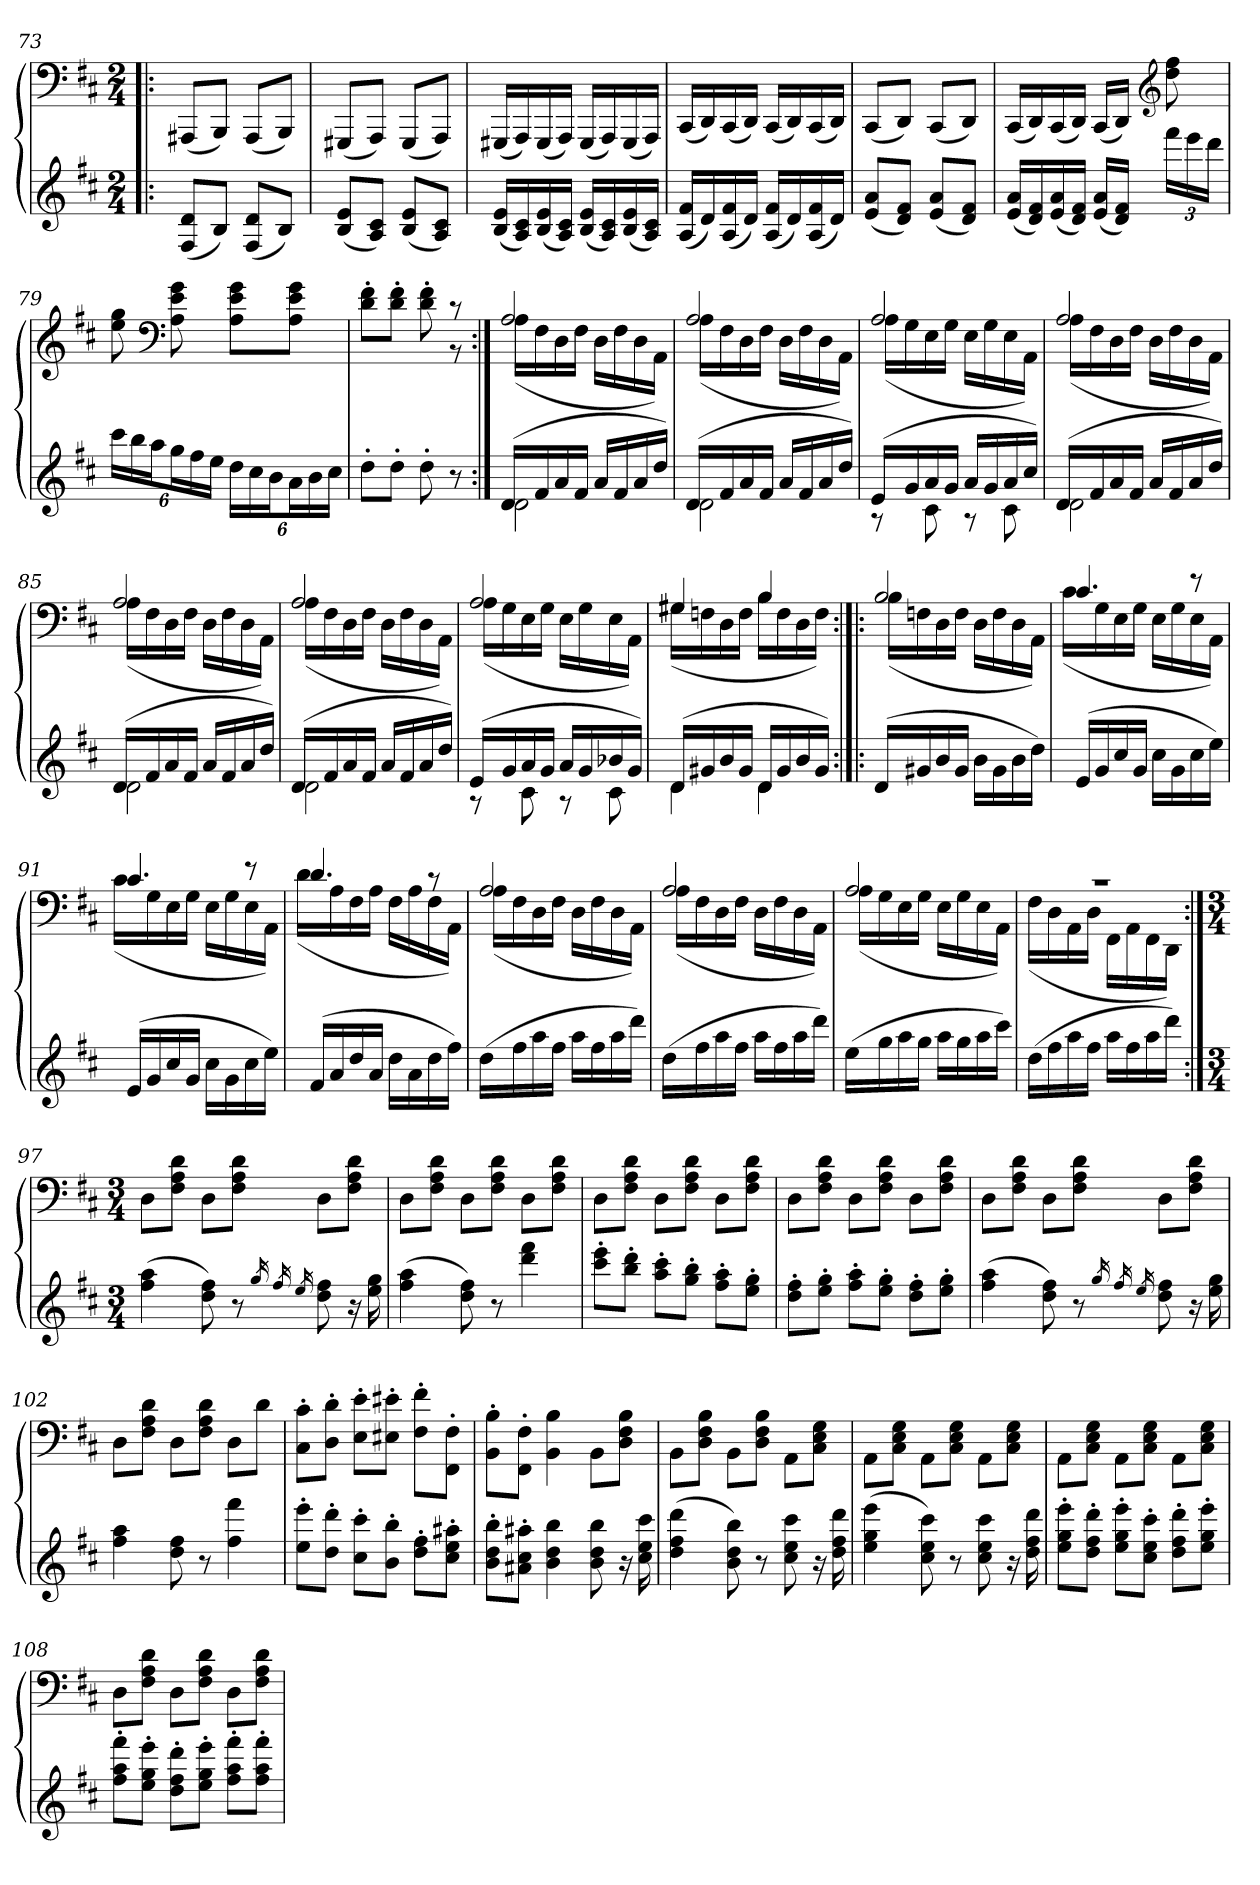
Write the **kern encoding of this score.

**kern	**kern
*part1	*part1
*staff2	*staff1
*clefG2	*clefF4
*k[f#c#]	*k[f#c#]
*M2/4	*M2/4
=73!|:	=73!|:
(8F# 8dL	(8AAA#XL
8BJ)	8BBBJ)
(8F# 8dL	(8AAA#L
8BJ)	8BBBJ)
=74	=74
(8B 8eL	(8GGG#XL
8A 8c#J)	8AAAJ)
(8B 8eL	(8GGG#L
8A 8c#J)	8AAAJ)
=75	=75
(16B 16eLL	(16GGG#XLL
16A 16c#)	16AAA)
(16B 16e	(16GGG#
16A 16c#JJ)	16AAAJJ)
(16B 16eLL	(16GGG#LL
16A 16c#)	16AAA)
(16B 16e	(16GGG#
16A 16c#JJ)	16AAAJJ)
=76	=76
(16A 16f#LL	(16CC#LL
16d)	16DD)
(16A 16f#	(16CC#
16dJJ)	16DDJJ)
(16A 16f#LL	(16CC#LL
16d)	16DD)
(16A 16f#	(16CC#
16dJJ)	16DDJJ)
=77	=77
(8e 8aL	(8CC#L
8d 8f#J)	8DDJ)
(8e 8aL	(8CC#L
8d 8f#J)	8DDJ)
=78	=78
(16e 16aLL	(16CC#LL
16d 16f#)	16DD)
(16e 16a	(16CC#
16d 16f#JJ)	16DDJJ)
(16e 16aLL	(16CC#LL
16d 16f#JJ)	16DDJJ)
*	*clefG2
24fff#LL	8dd 8ff#
24eee	.
24dddJJ	.
=79	=79
24ccc#LL	8ee 8gg
24bb	.
24aaJ	.
*	*clefF4
24ggL	8A 8e 8g
24ff#	.
24eeJJ	.
24ddLL	8A 8e 8gL
24cc#	.
24bJ	.
24aL	8A 8e 8gJ
24b	.
24cc#JJ	.
=80	=80
*	*^
8dd'L	8d' 8f#'L	4.ryy
8dd'J	8d' 8f#'J	.
8dd'	8d' 8f#'	.
8r	8r	8r
=81:|!	=81:|!	=81:|!
*^	*	*
(16dLL	2d	2A	(16ALL
16f#	.	.	16F#
16a	.	.	16D
16f#JJ	.	.	16F#JJ
16aLL	.	.	16DLL
16f#	.	.	16F#
16a	.	.	16D
16ddJJ)	.	.	16AAJJ)
=82	=82	=82	=82
(16dLL	2d	2A	(16ALL
16f#	.	.	16F#
16a	.	.	16D
16f#JJ	.	.	16F#JJ
16aLL	.	.	16DLL
16f#	.	.	16F#
16a	.	.	16D
16ddJJ)	.	.	16AAJJ)
=83	=83	=83	=83
(16eLL	8r	2A	(16ALL
16g	.	.	16G
16a	8c#	.	16E
16gJJ	.	.	16GJJ
16aLL	8r	.	16ELL
16g	.	.	16G
16a	8c#	.	16E
16cc#JJ)	.	.	16AAJJ)
=84	=84	=84	=84
(16dLL	2d	2A	(16ALL
16f#	.	.	16F#
16a	.	.	16D
16f#JJ	.	.	16F#JJ
16aLL	.	.	16DLL
16f#	.	.	16F#
16a	.	.	16D
16ddJJ)	.	.	16AAJJ)
=85	=85	=85	=85
(16dLL	2d	2A	(16ALL
16f#	.	.	16F#
16a	.	.	16D
16f#JJ	.	.	16F#JJ
16aLL	.	.	16DLL
16f#	.	.	16F#
16a	.	.	16D
16ddJJ)	.	.	16AAJJ)
=86	=86	=86	=86
(16dLL	2d	2A	(16ALL
16f#	.	.	16F#
16a	.	.	16D
16f#JJ	.	.	16F#JJ
16aLL	.	.	16DLL
16f#	.	.	16F#
16a	.	.	16D
16ddJJ)	.	.	16AAJJ)
=87	=87	=87	=87
(16eLL	8r	2A	(16ALL
16g	.	.	16G
16a	8c#	.	16E
16gJJ	.	.	16GJJ
16aLL	8r	.	16ELL
16g	.	.	16G
16b-X	8c#	.	16E
16gJJ)	.	.	16AAJJ)
=88	=88	=88	=88
(16dLL	4d	4G#X	(16G#XLL
16g#X	.	.	16Fn
16b	.	.	16D
16g#JJ	.	.	16FJJ
16dLL	4d	4B	16BLL
16g#	.	.	16F
16b	.	.	16D
16g#JJ)	.	.	16FJJ)
*v	*v	*	*
=89:|!|:	=89:|!|:	=89:|!|:
(16dLL	2B	(16BLL
16g#X	.	16Fn
16b	.	16D
16g#JJ	.	16FJJ
16bLL	.	16DLL
16g#	.	16F
16b	.	16D
16ddJJ)	.	16AAJJ)
=90	=90	=90
(16eLL	4.c#	(16c#LL
16g	.	16G
16cc#	.	16E
16gJJ	.	16GJJ
16cc#LL	.	16ELL
16g	.	16G
16cc#	8r	16E
16eeJJ)	.	16AAJJ)
=91	=91	=91
(16eLL	4.c#	(16c#LL
16g	.	16G
16cc#	.	16E
16gJJ	.	16GJJ
16cc#LL	.	16ELL
16g	.	16G
16cc#	8r	16E
16eeJJ)	.	16AAJJ)
=92	=92	=92
(16f#LL	4.d	(16dLL
16a	.	16A
16dd	.	16F#
16aJJ	.	16AJJ
16ddLL	.	16F#LL
16a	.	16A
16dd	8r	16F#
16ff#JJ)	.	16AAJJ)
=93	=93	=93
(16ddLL	2A	(16ALL
16ff#	.	16F#
16aa	.	16D
16ff#JJ	.	16F#JJ
16aaLL	.	16DLL
16ff#	.	16F#
16aa	.	16D
16dddJJ)	.	16AAJJ)
=94	=94	=94
(16ddLL	2A	(16ALL
16ff#	.	16F#
16aa	.	16D
16ff#JJ	.	16F#JJ
16aaLL	.	16DLL
16ff#	.	16F#
16aa	.	16D
16dddJJ)	.	16AAJJ)
=95	=95	=95
(16eeLL	2A	(16ALL
16gg	.	16G
16aa	.	16E
16ggJJ	.	16GJJ
16aaLL	.	16ELL
16gg	.	16G
16aa	.	16E
16ccc#JJ)	.	16AAJJ)
=96	=96	=96
(16ddLL	2r	(16F#LL
16ff#	.	16D
16aa	.	16AA
16ff#JJ	.	16DJJ
16aaLL	.	16FF#LL
16ff#	.	16AA
16aa	.	16FF#
16dddJJ)	.	16DDJJ)
*	*v	*v
=97:|!	=97:|!
*M3/4	*M3/4
(4ff# 4aa	8DL
.	8F# 8A 8dJ
8dd 8ff#)	8DL
8r	8F# 8A 8dJ
16qgg	.
16qff#	.
16qee	.
8dd 8ff#	8DL
16r	8F# 8A 8dJ
16ee 16gg	.
=98	=98
(4ff# 4aa	8DL
.	8F# 8A 8dJ
8dd 8ff#)	8DL
8r	8F# 8A 8dJ
4ddd 4fff#	8DL
.	8F# 8A 8dJ
=99	=99
8ccc#' 8eee'L	8DL
8bb' 8ddd'J	8F# 8A 8dJ
8aa' 8ccc#'L	8DL
8gg' 8bb'J	8F# 8A 8dJ
8ff#' 8aa'L	8DL
8ee' 8gg'J	8F# 8A 8dJ
=100	=100
8dd' 8ff#'L	8DL
8ee' 8gg'J	8F# 8A 8dJ
8ff#' 8aa'L	8DL
8ee' 8gg'J	8F# 8A 8dJ
8dd' 8ff#'L	8DL
8ee' 8gg'J	8F# 8A 8dJ
=101	=101
(4ff# 4aa	8DL
.	8F# 8A 8dJ
8dd 8ff#)	8DL
8r	8F# 8A 8dJ
16qgg	.
16qff#	.
16qee	.
8dd 8ff#	8DL
16r	8F# 8A 8dJ
16ee 16gg	.
=102	=102
4ff# 4aa	8DL
.	8F# 8A 8dJ
8dd 8ff#	8DL
8r	8F# 8A 8dJ
4ff# 4fff#	8DL
.	8dJ
=103	=103
8ee' 8eee'L	8C#' 8c#'L
8dd' 8ddd'J	8D' 8d'J
8cc#' 8ccc#'L	8E' 8e'L
8b' 8bb'J	8E#X' 8e#X'J
8dd' 8ff#'L	8F#' 8f#'L
8cc#' 8ee' 8aa#X'J	8FF#' 8F#'J
=104	=104
8b' 8dd' 8bb'L	8BB' 8B'L
8a#X' 8cc#' 8aa#X'J	8FF#' 8F#'J
4b 4dd 4bb	4BB 4B
8b 8dd 8bb	8BBL
16r	8D 8F# 8BJ
16cc# 16ee 16ccc#	.
=105	=105
(4dd 4ff# 4ddd	8BBL
.	8D 8F# 8BJ
8b 8dd 8bb)	8BBL
8r	8D 8F# 8BJ
8cc# 8ee 8ccc#	8AAL
16r	8C# 8E 8GJ
16dd 16ff# 16ddd	.
=106	=106
(4ee 4gg 4eee	8AAL
.	8C# 8E 8GJ
8cc# 8ee 8ccc#)	8AAL
8r	8C# 8E 8GJ
8cc# 8ee 8ccc#	8AAL
16r	8C# 8E 8GJ
16dd 16ff# 16ddd	.
=107	=107
8ee' 8gg' 8eee'L	8AAL
8dd' 8ff#' 8ddd'J	8C# 8E 8GJ
8ee' 8gg' 8eee'L	8AAL
8cc#' 8ee' 8ccc#'J	8C# 8E 8GJ
8dd' 8ff#' 8ddd'L	8AAL
8ee' 8gg' 8eee'J	8C# 8E 8GJ
=108	=108
8ff#' 8aa' 8fff#'L	8DL
8ee' 8gg' 8eee'J	8F# 8A 8dJ
8dd' 8ff#' 8ddd'L	8DL
8ee' 8gg' 8eee'J	8F# 8A 8dJ
8ff#' 8aa' 8fff#'L	8DL
8ff#' 8aa' 8fff#'J	8F# 8A 8dJ
=	=
*-	*-
